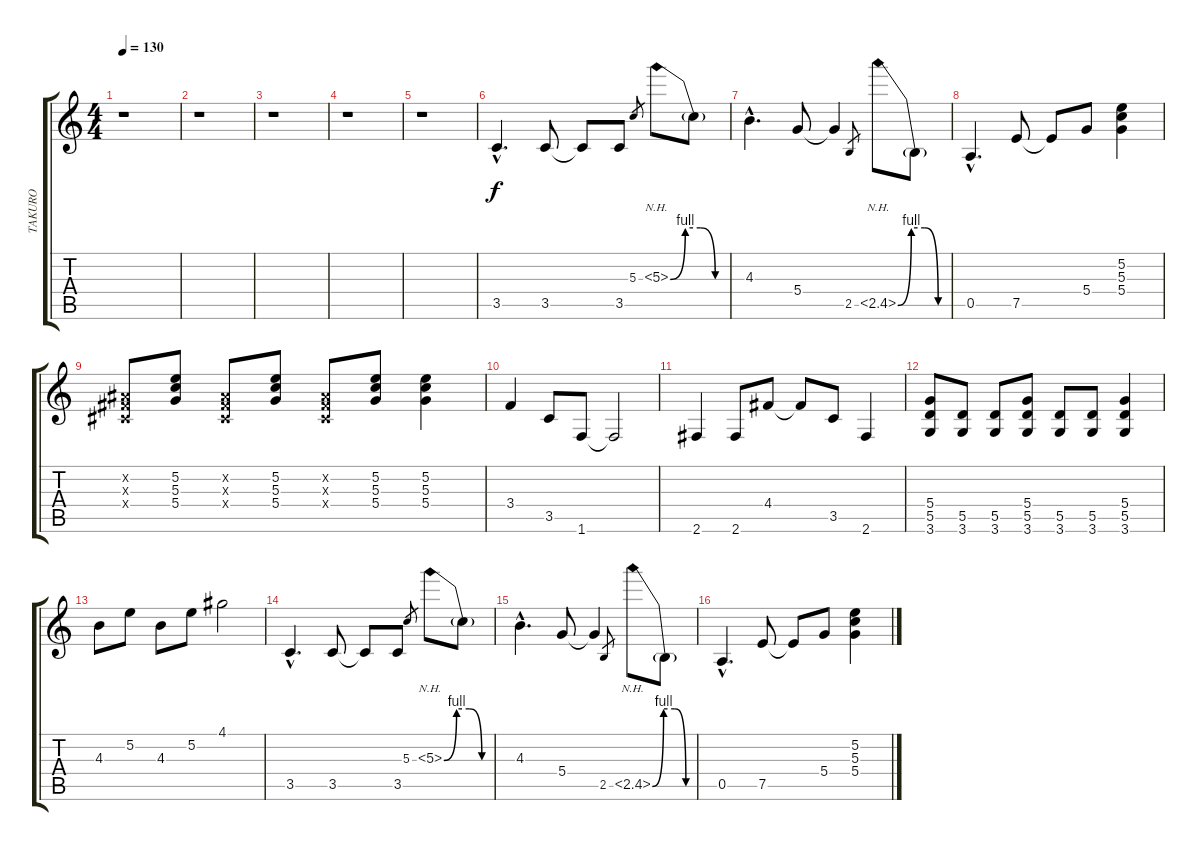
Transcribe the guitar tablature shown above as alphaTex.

\track ("TAKURO" "TAKURO") {instrument distortionguitar}
\staff {score tabs}
\tuning (E4 B3 G3 D3 A2 E2) {hide}
\ts (4 4)
\tempo 130
\clef g2
\ks c
r.1{dy f} |
r.1 |
r.1 |
r.1 |
r.1 |
3.5{hac}.4{d} 3.5.8 3.5{t}.8 3.5.8 5.3.8{gr} 5.3{be (custom 0 0 15 4 30 4 45 0 60 0) nh}.8 5.3{t}.8 |
4.3{hac}.4{d} 5.4.8 5.4{t}.4 2.5.8{gr} 2.5{be (custom 0 0 15 4 30 4 45 0 60 0) nh}.8 2.5{t}.8 |
0.5{hac}.4{d} 7.5.8 7.5{t}.8 5.4.8 (5.2 5.3 5.4).4 |
(-1.2{x} -1.3{x} -1.4{x}).8 (5.2 5.3 5.4).8 (-1.2{x} -1.3{x} -1.4{x}).8 (5.2 5.3 5.4).8 (-1.2{x} -1.3{x} -1.4{x}).8 (5.2 5.3 5.4).8 (5.2 5.3 5.4).4 |
3.4.4 3.5.8 1.6.8 1.6{t}.2 |
2.6.4 2.6.8 4.4.8 4.4{t}.8 3.5.8 2.6.4 |
(5.4 5.5 3.6).8 (5.5 3.6).8 (5.5 3.6).8 (5.4 5.5 3.6).8 (5.5 3.6).8 (5.5 3.6).8 (5.4 5.5 3.6).4 |
4.3.8 5.2.8 4.3.8 5.2.8 4.1.2 |
3.5{hac}.4{d} 3.5.8 3.5{t}.8 3.5.8 5.3.8{gr} 5.3{be (custom 0 0 15 4 30 4 45 0 60 0) nh}.8 5.3{t}.8 |
4.3{hac}.4{d} 5.4.8 5.4{t}.4 2.5.8{gr} 2.5{be (custom 0 0 15 4 30 4 45 0 60 0) nh}.8 2.5{t}.8 |
0.5{hac}.4{d} 7.5.8 7.5{t}.8 5.4.8 (5.2 5.3 5.4).4
